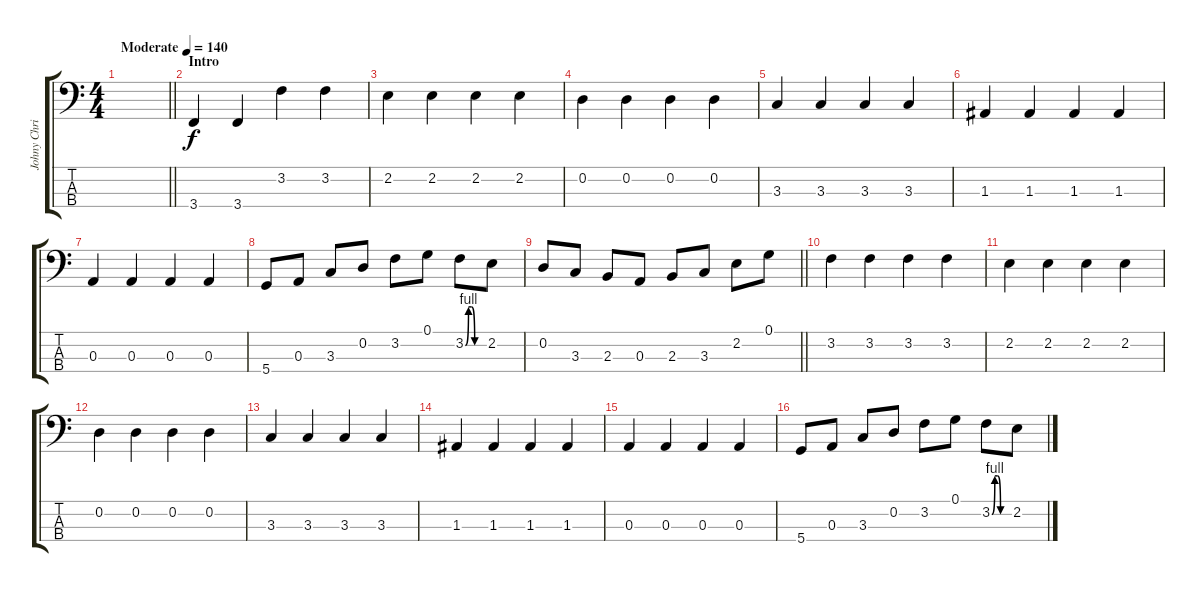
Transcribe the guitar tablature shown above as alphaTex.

\track ("Johny Christ" "Johny Chri") {instrument slapbass2}
\staff {score tabs}
\tuning (G2 D2 A1 D1) {hide}
\ts (4 4)
\tempo (140 "Moderate")
\clef f4
\barLineRight lightlight
\ks c
|
\section ("" "Intro")
3.4.4 3.4.4 3.2.4 3.2.4 |
2.2.4 2.2.4 2.2.4 2.2.4 |
0.2.4 0.2.4 0.2.4 0.2.4 |
3.3.4 3.3.4 3.3.4 3.3.4 |
1.3.4 1.3.4 1.3.4 1.3.4 |
0.3.4 0.3.4 0.3.4 0.3.4 |
5.4.8 0.3.8 3.3.8 0.2.8 3.2.8 0.1.8 3.2{be (custom 0 0 10 4 20 4 30 0 60 0)}.8 2.2.8 |
\barLineRight lightlight
0.2.8 3.3.8 2.3.8 0.3.8 2.3.8 3.3.8 2.2.8 0.1.8 |
3.2.4 3.2.4 3.2.4 3.2.4 |
2.2.4 2.2.4 2.2.4 2.2.4 |
0.2.4 0.2.4 0.2.4 0.2.4 |
3.3.4 3.3.4 3.3.4 3.3.4 |
1.3.4 1.3.4 1.3.4 1.3.4 |
0.3.4 0.3.4 0.3.4 0.3.4 |
5.4.8 0.3.8 3.3.8 0.2.8 3.2.8 0.1.8 3.2{be (custom 0 0 10 4 20 4 30 0 60 0)}.8 2.2.8
